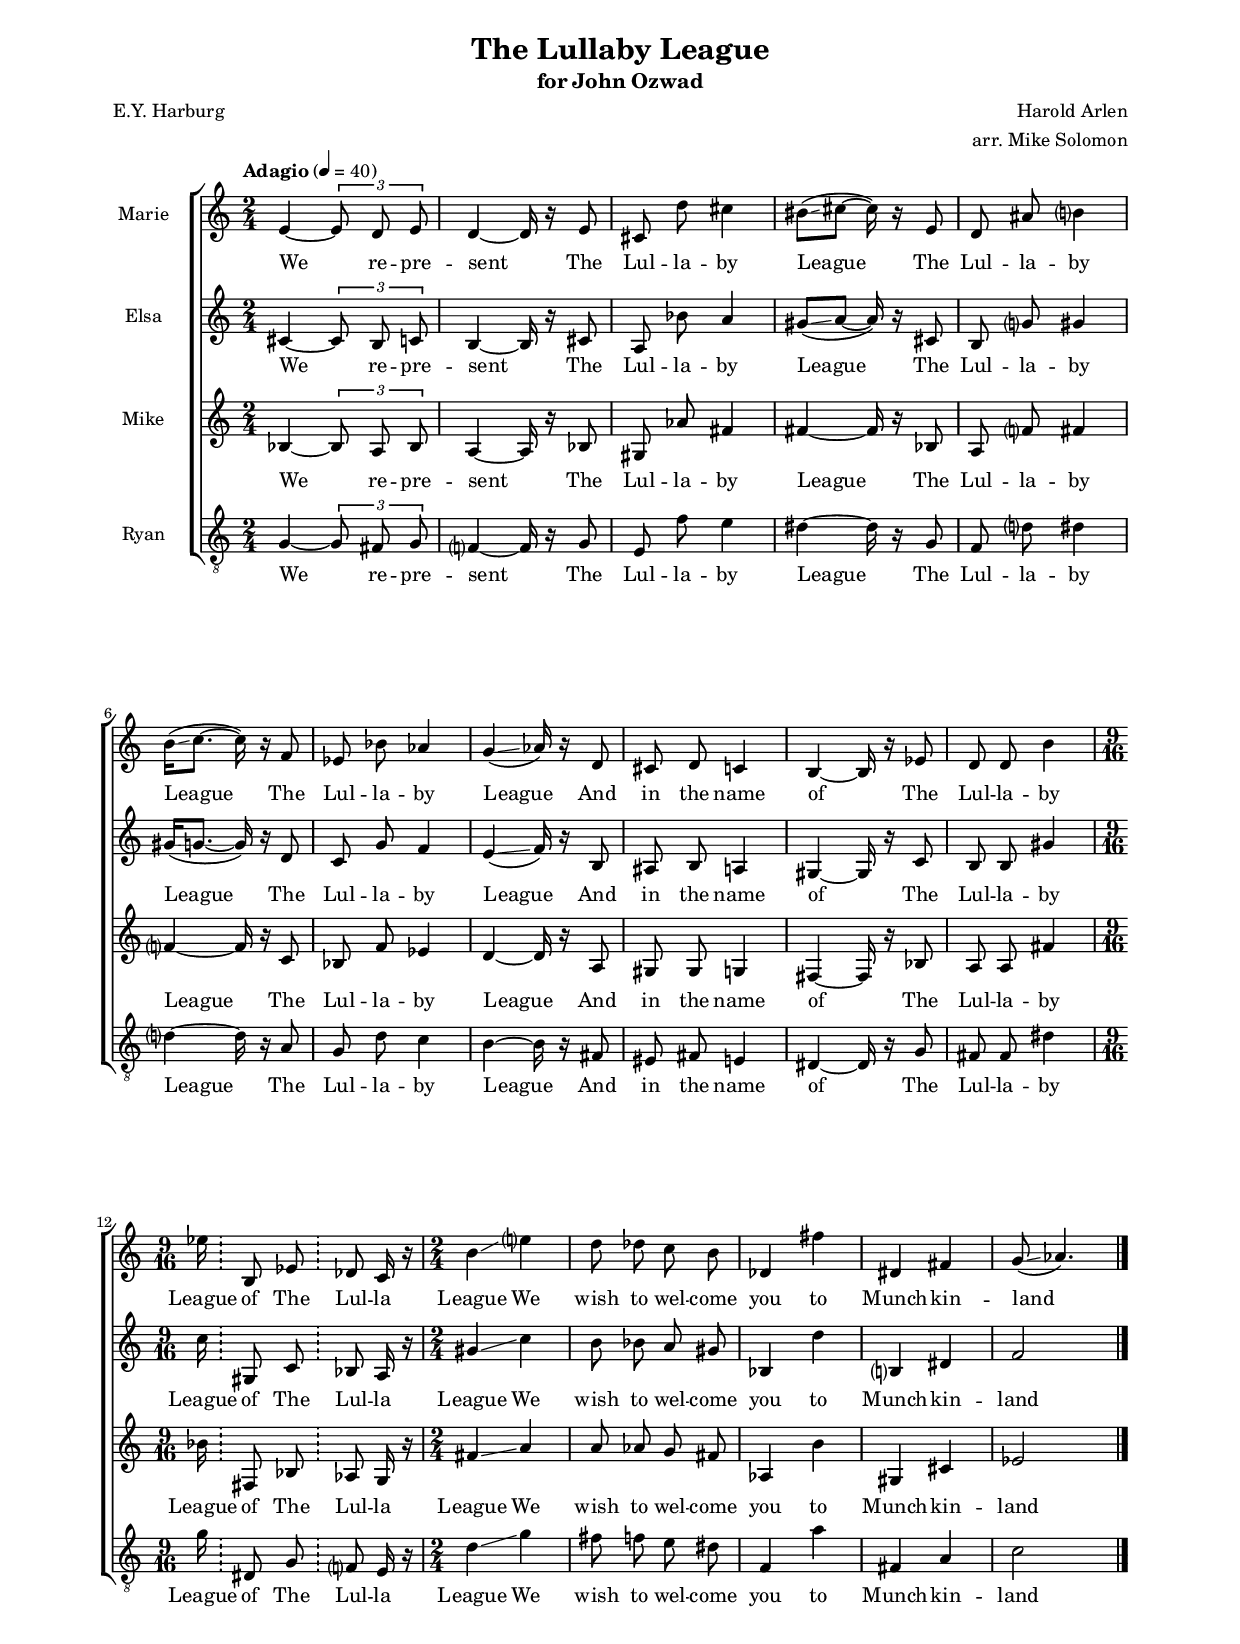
\version "2.17.0"
\include "defs-devel.ly"
\paper {
  footnote-separator-markup = \markup { \column { " "\override #`(span-factor . 1/5) { \draw-hline } }}
  footnote-padding = 5\mm
  top-system-spacing = #'((basic-distance . 1) (minimum-distance . 0) (padding . 1) (stretchability . 40))
  bottom-system-spacing = #'((basic-distance . 1) (minimum-distance . 0) (padding . 1) (stretchability . 50))
  ragged-right = ##f
  left-margin = 0.75\in
  right-margin = 0.75\in
  top-margin = 0.5\in
  bottom-margin = 0.6\in
  ragged-last-bottom = ##f
  %max-systems-per-page = #2
}

#(ly:set-option 'point-and-click #f)

legero = \markup \italic "legero"

\header {
  title = "The Lullaby League" %(1)"
  subtitle = \markup { for John Ozwad }
  composer = "Harold Arlen"
  poet = "E.Y. Harburg"
  arranger = "arr. Mike Solomon"
}

nothing = {}

marksLullaby = {
  \time 2/4
  \tempo "Adagio" 4=40
  s2*11 |
  \time 9/16
  s16 \bar "!"
  s4 \bar "!"
  s4
  \time 2/4
  s2*5 \bar "|."
}

prefatoryMatterLullaby = {
  %\key aes \major
  #(set-accidental-style 'modern-cautionary)
  
}

sopranoLullaby = \relative c' { \autoBeamOff
  \prefatoryMatterLullaby
  e4 ~ \times 2/3 { e8 d e } |
  d4 ~ d16 r e8 |
  cis8 d' cis4 |
  bis8 [ ( \glissando cis8 ] ~ cis16 ) r e,8 |
  d ais' b4 |
  b16 ( [ \glissando c8. ] ~ c16 ) r f,8 |
  ees bes' aes4 |
  g4 ( \glissando aes16 ) r d,8 |
  cis8 d c4 |
  b4 ~ b16 r ees8 |
  d d b'4 |
  %\time 9/16
  ees16 b,8 ees des c16 r |
  %\time 6/16
  %\time 2/4
  b'4 \glissando e4 |
  %\time 2/4
  d8 des c b |
  des,4 fis' |
  dis,4 fis | %%% DOM
  g8 ( \glissando aes4. ) | %%%ton in sop, ab everywhere else, slides up
}

sopranoLullabyWords = \lyricmode {
  We re -- pre -- sent
  The Lul -- la -- by League
  The Lul -- la -- by League
  The Lul -- la -- by League
  And in the name of
  The Lul -- la -- by League
  of
  The Lul -- la
  League
  We wish to wel -- come you to
  Munch -- kin -- land
}

mezzoLullaby = \relative c' { \autoBeamOff
  \prefatoryMatterLullaby
  cis4 ~ \times 2/3 { cis8 b c } |
  b4 ~ b16 r cis8 |
  a8 bes' a4 |
  gis8 [ ( \glissando a ~ ] a16 ) r cis,8 |
  b g' gis4 |
  gis16 [ ( \glissando g8. ~ ] g16 ) r d8 |
  c g' f4 |
  e4 ( \glissando f16 ) r b,8 |
  ais8 b a4 |
  gis4 ~ gis16 r c8 |
  b b gis'4 |
  c16 gis,8 c bes8 a16 r |
  gis'4 \glissando c |
  b8 bes a gis |
  bes,4 d' |
  b, dis |
  f2 |
}

mezzoLullabyWords = \lyricmode {
  We re -- pre -- sent
  The Lul -- la -- by League
  The Lul -- la -- by League
  The Lul -- la -- by League
  And in the name of
  The Lul -- la -- by League
  of
  The Lul -- la
  League
  We wish to wel -- come you to
  Munch -- kin -- land
}

altoLullaby = \relative c' { \autoBeamOff
  \prefatoryMatterLullaby
  bes4 ~ \times 2/3 { bes8 a bes } |
  a4 ~ a16 r bes8 |
  gis8 aes' fis4 |
  fis4 ~ fis16 r bes,8 |
  a f' fis4 |
  f4 ~ f16 r c8 |
  bes f' ees4 |
  d4 ~ d16 r a8 |
  gis gis g4 |
  fis4 ~ fis16 r bes8 |
  a a fis'4 |
  bes16 fis,8 bes aes g16 r |
  fis'4 \glissando a |
  a8 aes g fis |
  aes,4 b' |
  gis, cis |
  ees2 |
}

altoLullabyWords = \lyricmode {
  We re -- pre -- sent
  The Lul -- la -- by League
  The Lul -- la -- by League
  The Lul -- la -- by League
  And in the name of
  The Lul -- la -- by League
  of
  The Lul -- la
  League
  We wish to wel -- come you to
  Munch -- kin -- land
}

tenorLullaby = \relative c' {
  \autoBeamOff
  \clef "treble_8"
  \prefatoryMatterLullaby
  g4 ~ \times 2/3 { g8 fis g } |
  f4 ~ f16 r g8 |
  e f' e4 |
  dis4 ~ dis16 r g,8 |
  f d' dis4 |
  d4 ~ d16 r a8 |
  g d' c4 |
  b ~ b16 r fis8 |
  eis fis e4 |
  dis ~ dis16 r g8 |
  fis fis dis'4 | 
  g16 dis,8 g f e16 r |
  d'4 \glissando g |
  fis8 f e dis |
  f,4 a' |
  fis, a | 
  c2 |
}

tenorLullabyWords = \lyricmode {
  We re -- pre -- sent
  The Lul -- la -- by League
  The Lul -- la -- by League
  The Lul -- la -- by League
  And in the name of
  The Lul -- la -- by League
  of
  The Lul -- la
  League
  We wish to wel -- come you to
  Munch -- kin -- land
}

bassLullaby = \relative c { \autoBeamOff
  \prefatoryMatterLullaby
  \clef bass
  R2*8 |
}

bassLullabyWords = \lyricmode {
}

%%% SCORE
#(set-global-staff-size 16)

\score {
  \new ChoirStaff <<
    \new Staff \with { instrumentName = #"Marie" %shortInstrumentName = #"M."
} <<
      \new Voice = "sopranoLullaby" { << { \numericTimeSignature
        \sopranoLullaby
      } {
        \marksLullaby
      } {
        \nothing
      }>> }
      \new Lyrics \lyricsto "sopranoLullaby" {
        \sopranoLullabyWords
      }
    >>
    \new Staff \with { instrumentName = #"Elsa" %shortInstrumentName = #"E."
} <<
      \new Voice = "mezzoLullaby" { << { \numericTimeSignature
        \mezzoLullaby
      } {
        \nothing
      } >> }
      \new Lyrics \lyricsto "mezzoLullaby" {
        \mezzoLullabyWords
      }
    >>
    \new Staff \with { instrumentName = #"Mike" %shortInstrumentName = #"Mk."
} <<
      \new Voice = "altoLullaby" { << { \numericTimeSignature
        \altoLullaby
      } {
        \nothing
      } >> }
      \new Lyrics \lyricsto "altoLullaby" {
        \altoLullabyWords
      }
    >>
    \new Staff \with { instrumentName = #"Ryan" %shortInstrumentName = #"R."
} <<
      \new Voice = "tenorLullaby" { << { \numericTimeSignature
        \tenorLullaby
      } {
        \nothing
      } >> }
      \new Lyrics \lyricsto "tenorLullaby" {
        \tenorLullabyWords
      }
    >>
%    \new Staff \with { instrumentName = #"Eudes" %shortInstrumentName = #"P." %\markup { \concat { E \super u . } }
%} <<
%      \new Voice = "bassLullaby" { << { \numericTimeSignature
%        \bassLullaby
%      } {
%        \nothing
%      } >> }
%      \new Lyrics \lyricsto "bassLullaby" {
%        \bassLullabyWords
%      }
%    >>
  >>
  \layout {
    \context {
      \Voice
      \override TextScript #'layer = #6
      \override NoteHead #'layer = #7
      \override Glissando #'breakable = ##t
      \override TupletNumber #'breakable = ##t
      \override TupletBracket #'breakable = ##t
      \override DynamicLineSpanner.direction = #UP
      \remove "Forbid_line_break_engraver"
    }
    \context {
      \Staff
      \consists "Metronome_mark_engraver"
      \override TimeSignature #'style = #'numbered
      \override StaffSymbol #'layer = #4
      \override TimeSignature #'layer = #3
      \override TimeSignature #'whiteout = ##t
    }
    \context {
      \Lyrics
      %\override LyricText #'whiteout = ##t
      \override LyricText #'layer = #6
    }
    \context {
      \Score
      \remove "Metronome_mark_engraver"
      \override NonMusicalPaperColumn #'allow-loose-spacing = ##f
    }
  }
}

%{
%%% piano redux
#(set-global-staff-size 20)

\score {
  \new PianoStaff <<
    \new Staff <<
      \new Voice = "1" { \voiceOne << \sopranoLullaby \marksLullaby >> }
      \new Voice = "2" { \voiceTwo \mezzoLullaby }
      \new Voice = "3" { \voiceThree \altoLullaby }
    >>
    \new Staff <<
      \new Voice = "4" { \voiceOne \tenorLullaby }
      \new Voice = "5" { \voiceTwo \bassLullaby }
    >>
  >>
  \layout {
    \context {
      \Voice
      \override TextScript #'layer = #6
      \override NoteHead #'layer = #7
      \override Glissando #'breakable = ##t
      \override TupletNumber #'breakable = ##t
      \override TupletBracket #'breakable = ##t
      \override Hairpin.direction = #UP
      \override DynamicText.direction = #UP
      \remove "Forbid_line_break_engraver"
    }
    \context {
      \Staff
      \consists "Metronome_mark_engraver"
      \override TimeSignature #'style = #'numbered
      \override StaffSymbol #'layer = #4
      \override TimeSignature #'layer = #3
      \override DynamicLineSpanner.direction = #UP
      \override TimeSignature #'whiteout = ##t
    }
    \context {
      \Lyrics
      %\override LyricText #'whiteout = ##t
      \override LyricText #'layer = #6
    }
    \context {
      \Score
      \remove "Metronome_mark_engraver"
      \override NonMusicalPaperColumn #'allow-loose-spacing = ##f
    }
  }
}
%}
%%% MIDI

\score {
  \new ChoirStaff <<
    \new Staff \with { instrumentName = #"Marie" %shortInstrumentName = #"M."
} <<
      \new Voice = "sopranoLullaby" { << { \numericTimeSignature
        \sopranoLullaby
      } {
        \marksLullaby
      } >> }
      \new Lyrics \lyricsto "sopranoLullaby" {
        \sopranoLullabyWords
      }
    >>
    \new Staff \with { instrumentName = #"Elsa" %shortInstrumentName = #"E."
} <<
      \new Voice = "mezzoLullaby" { \numericTimeSignature
        \mezzoLullaby
      }
      \new Lyrics \lyricsto "mezzoLullaby" {
        \mezzoLullabyWords
      }
    >>
    \new Staff \with { instrumentName = #"Mike" %shortInstrumentName = #"Mk."
} <<
      \new Voice = "altoLullaby" { \numericTimeSignature
        \altoLullaby
      }
      \new Lyrics \lyricsto "altoLullaby" {
        \altoLullabyWords
      }
    >>
    \new Staff \with { instrumentName = #"Ryan" %shortInstrumentName = #"R."
} <<
      \new Voice = "tenorLullaby" { \numericTimeSignature
        \tenorLullaby
      }
      \new Lyrics \lyricsto "tenorLullaby" {
        \tenorLullabyWords
      }
    >>
%    \new Staff \with { instrumentName = #"Eudes" %shortInstrumentName = #"P." %\markup { \concat { E \super u . } }
%} <<
%      \new Voice = "bassLullaby" { \numericTimeSignature
%        \bassLullaby
%      }
%      \new Lyrics \lyricsto "bassLullaby" {
%        \bassLullabyWords
%      }
%    >>
  >>
  \midi {}
}
